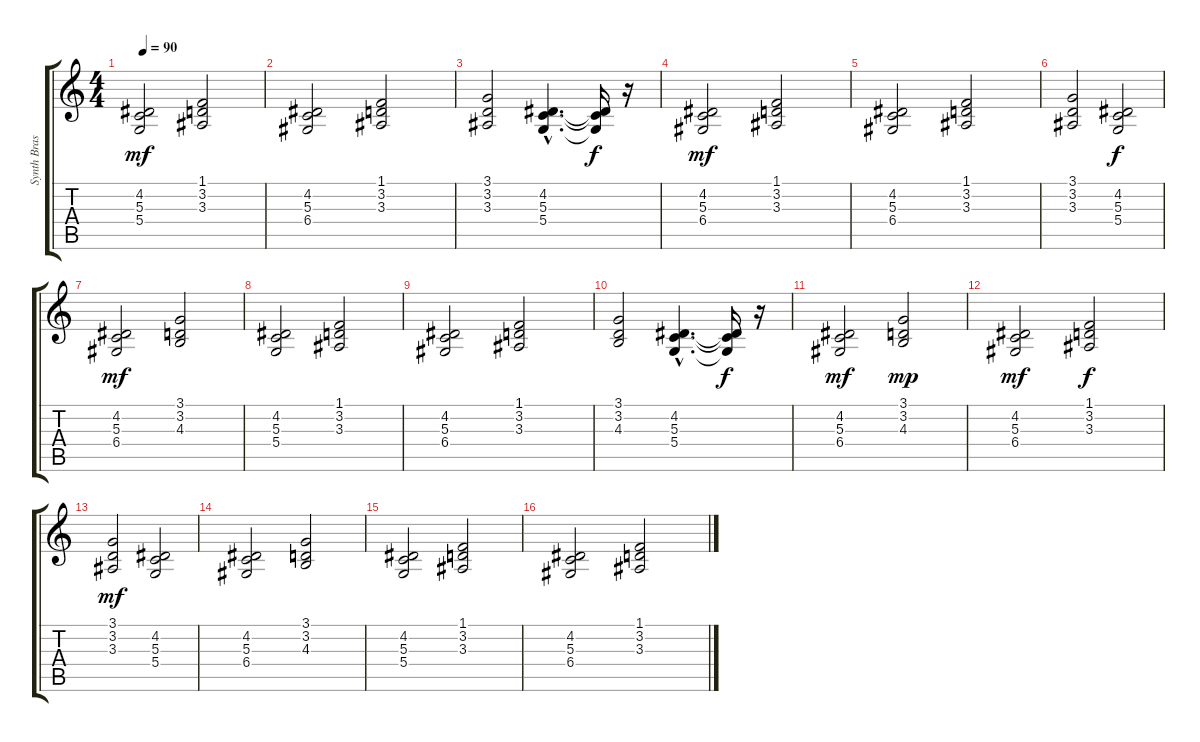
\track ("Synth Brass" "Synth Bras") {instrument synthbrass1}
\staff {score tabs}
\tuning (E4 B3 G3 D3 A2 E2) {hide}
\ts (4 4)
\tempo 90
\clef g2
\ks c
(4.2 5.3 5.4).2{dy mf} (1.1 3.2 3.3).2 |
(4.2 5.3 6.4).2 (1.1 3.2 3.3).2 |
(3.1 3.2 3.3).2 (4.2{hac} 5.3{hac} 5.4{hac}).4{d} (4.2{t} 5.3{t} 5.4{t}).16{dy f} r.16 |
(4.2 5.3 6.4).2{dy mf} (1.1 3.2 3.3).2 |
(4.2 5.3 6.4).2 (1.1 3.2 3.3).2 |
(3.1 3.2 3.3).2 (4.2 5.3 5.4).2{dy f} |
(4.2 5.3 6.4).2{dy mf} (3.1 3.2 4.3).2 |
(4.2 5.3 5.4).2 (1.1 3.2 3.3).2 |
(4.2 5.3 6.4).2 (1.1 3.2 3.3).2 |
(3.1 3.2 4.3).2 (4.2{hac} 5.3{hac} 5.4{hac}).4{d} (4.2{t} 5.3{t} 5.4{t}).16{dy f} r.16 |
(4.2 5.3 6.4).2{dy mf} (3.1 3.2 4.3).2{dy mp} |
(4.2 5.3 6.4).2{dy mf} (1.1 3.2 3.3).2{dy f} |
(3.1 3.2 3.3).2{dy mf} (4.2 5.3 5.4).2 |
(4.2 5.3 6.4).2 (3.1 3.2 4.3).2 |
(4.2 5.3 5.4).2 (1.1 3.2 3.3).2 |
(4.2 5.3 6.4).2 (1.1 3.2 3.3).2
